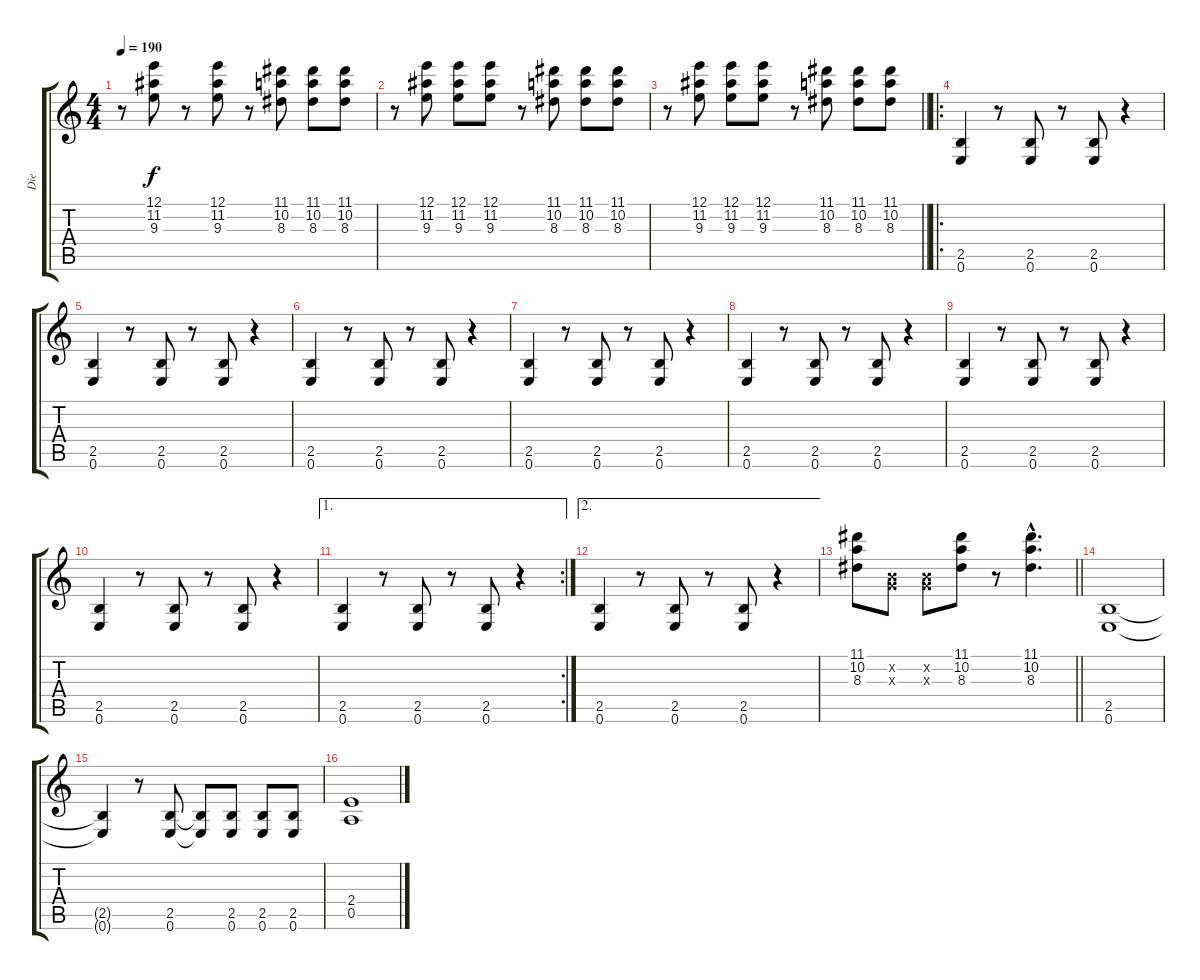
\track ("Die" "Die") {instrument distortionguitar}
\staff {score tabs}
\tuning (E4 B3 G3 D3 A2 E2) {hide}
\ts (4 4)
\tempo 190
\clef g2
\ks c
r.8{dy f} (12.1 11.2 9.3).8 r.8 (12.1 11.2 9.3).8 r.8 (11.1 10.2 8.3).8 (11.1 10.2 8.3).8 (11.1 10.2 8.3).8 |
r.8 (12.1 11.2 9.3).8 (12.1 11.2 9.3).8 (12.1 11.2 9.3).8 r.8 (11.1 10.2 8.3).8 (11.1 10.2 8.3).8 (11.1 10.2 8.3).8 |
\barLineRight lightlight
r.8 (12.1 11.2 9.3).8 (12.1 11.2 9.3).8 (12.1 11.2 9.3).8 r.8 (11.1 10.2 8.3).8 (11.1 10.2 8.3).8 (11.1 10.2 8.3).8 |
\ro
(2.5 0.6).4 r.8 (2.5 0.6).8 r.8 (2.5 0.6).8 r.4 |
(2.5 0.6).4 r.8 (2.5 0.6).8 r.8 (2.5 0.6).8 r.4 |
(2.5 0.6).4 r.8 (2.5 0.6).8 r.8 (2.5 0.6).8 r.4 |
(2.5 0.6).4 r.8 (2.5 0.6).8 r.8 (2.5 0.6).8 r.4 |
(2.5 0.6).4 r.8 (2.5 0.6).8 r.8 (2.5 0.6).8 r.4 |
(2.5 0.6).4 r.8 (2.5 0.6).8 r.8 (2.5 0.6).8 r.4 |
(2.5 0.6).4 r.8 (2.5 0.6).8 r.8 (2.5 0.6).8 r.4 |
\ae 1
\rc 2
(2.5 0.6).4 r.8 (2.5 0.6).8 r.8 (2.5 0.6).8 r.4 |
\ae 2
(2.5 0.6).4 r.8 (2.5 0.6).8 r.8 (2.5 0.6).8 r.4 |
\barLineRight lightlight
(11.1 10.2 8.3).8 (0.2{x} 0.3{x}).8 (0.2{x} 0.3{x}).8 (11.1 10.2 8.3).8 r.8 (11.1{hac} 10.2{hac} 8.3{hac}).4{d} |
(2.5 0.6).1 |
(2.5{t} 0.6{t}).4 r.8 (2.5 0.6).8 (2.5{t} 0.6{t}).8 (2.5 0.6).8 (2.5 0.6).8 (2.5 0.6).8 |
(2.4 0.5).1
